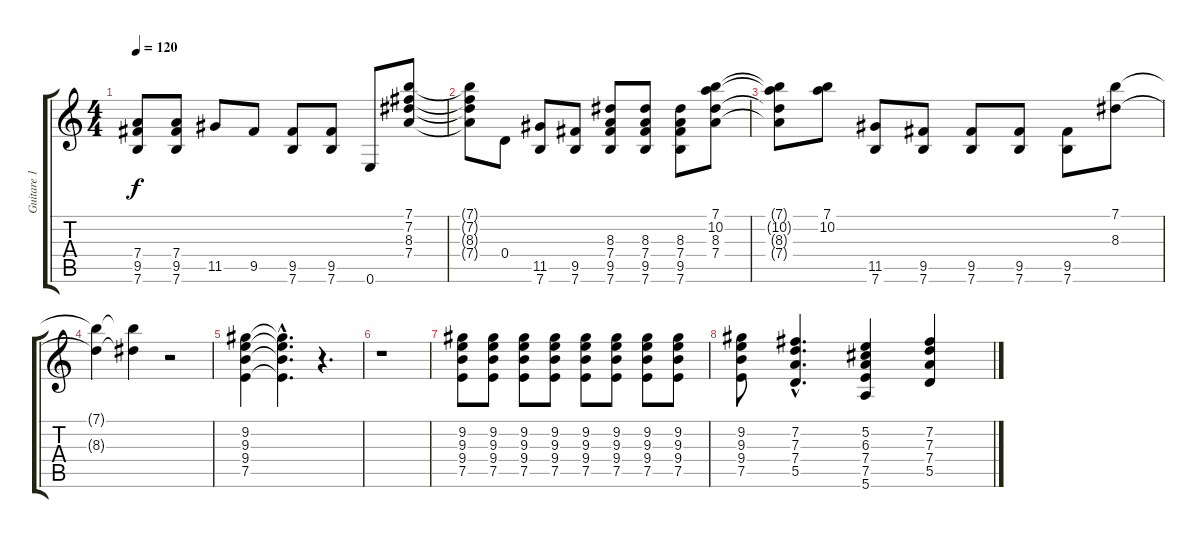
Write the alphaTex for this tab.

\track ("Guitare 1" "Guitare 1") {instrument distortionguitar}
\staff {score tabs}
\tuning (E4 B3 G3 D3 A2 E2) {hide}
\ts (4 4)
\tempo 120
\clef g2
\ks c
(7.4 9.5 7.6).8{dy f} (7.4 9.5 7.6).8 11.5.8 9.5.8 (9.5 7.6).8 (9.5 7.6).8 0.6.8 (7.1 7.2 8.3 7.4).8 |
(7.1{t} 7.2{t} 8.3{t} 7.4{t}).8 0.4.8 (11.5 7.6).8 (9.5 7.6).8 (8.3 7.4 9.5 7.6).8 (8.3 7.4 9.5 7.6).8 (8.3 7.4 9.5 7.6).8 (7.1 10.2 8.3 7.4).8 |
(7.1{t} 10.2{t} 8.3{t} 7.4{t}).8 (7.1 10.2).8 (11.5 7.6).8 (9.5 7.6).8 (9.5 7.6).8 (9.5 7.6).8 (9.5 7.6).8 (7.1 8.3).8 |
(7.1{t} 8.3{t}).4 (7.1{t} 8.3{t}).4 r.2 |
(9.2 9.3 9.4 7.5).4 (9.2{hac t} 9.3{hac t} 9.4{hac t} 7.5{hac t}).4{d} r.4{d} |
r.1 |
(9.2 9.3 9.4 7.5).8{volume 7 instrument overdrivenguitar} (9.2 9.3 9.4 7.5).8 (9.2 9.3 9.4 7.5).8 (9.2 9.3 9.4 7.5).8 (9.2 9.3 9.4 7.5).8 (9.2 9.3 9.4 7.5).8 (9.2 9.3 9.4 7.5).8 (9.2 9.3 9.4 7.5).8 |
(9.2 9.3 9.4 7.5).8 (7.2{hac} 7.3{hac} 7.4{hac} 5.5{hac}).4{d} (5.2 6.3 7.4 7.5 5.6).4 (7.2 7.3 7.4 5.5).4
